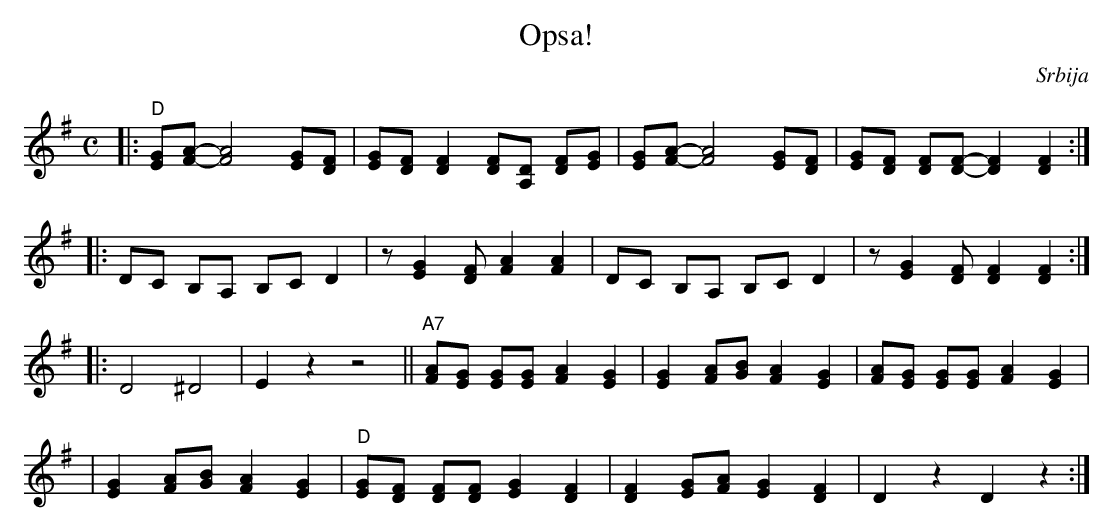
X:1
T: Opsa!
O: Srbija
M: C
K: Dmix
|: "D"[GE][A-F-] [A4F4] [GE][FD] \
| [GE][FD] [F2D2] [FD][DA,] [FD][GE] \
|  [GE][A-F-] [A4F4] [GE][FD] \
| [GE][FD] [FD][F-D-] [F2D2] [F2D2] :|
|: DC B,A, B,C D2 \
| z[G2E2] [FD] [A2F2] [A2F2] \
|   DC B,A, B,C D2 \
| z[G2E2] [FD] [F2D2] [F2D2] :|
|: D4 ^D4 \
| E2 z2 z4 \
|| "A7"[AF][GE] [GE][GE] [A2F2] [G2E2] \
| [G2E2] [AF][BG] [A2F2] [G2E2] \
| [AF][GE] [GE][GE] [A2F2] [G2E2] |
| [G2E2] [AF][BG] [A2F2] [G2E2] \
| "D"[GE][FD] [FD][FD] [G2E2] [F2D2] \
| [F2D2] [GE][AF] [G2E2] [F2D2] \
| D2 z2 D2 z2 :|
